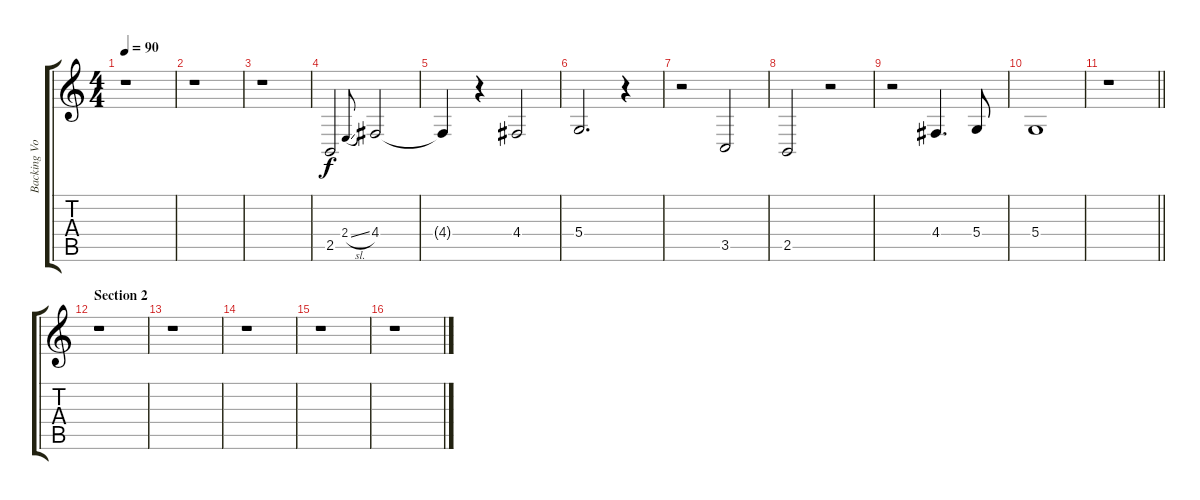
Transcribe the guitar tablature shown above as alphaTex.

\track ("Backing Vocals" "Backing Vo") {instrument choiraahs}
\staff {score tabs}
\tuning (E4 B3 G3 D3 A2 E2) {hide}
\ts (4 4)
\tempo 90
\clef g2
\ks c
r.1{dy f} |
r.1 |
r.1 |
2.5.2 2.4{sl}.8{gr onbeat} 4.4.2 |
4.4{t}.4 r.4 4.4.2 |
5.4.2{d} r.4 |
r.2 3.5.2 |
2.5.2 r.2 |
r.2 4.4.4{d} 5.4.8 |
5.4.1 |
\barLineRight lightlight
r.1 |
\section ("" "Section 2")
r.1 |
r.1 |
r.1 |
r.1 |
r.1
